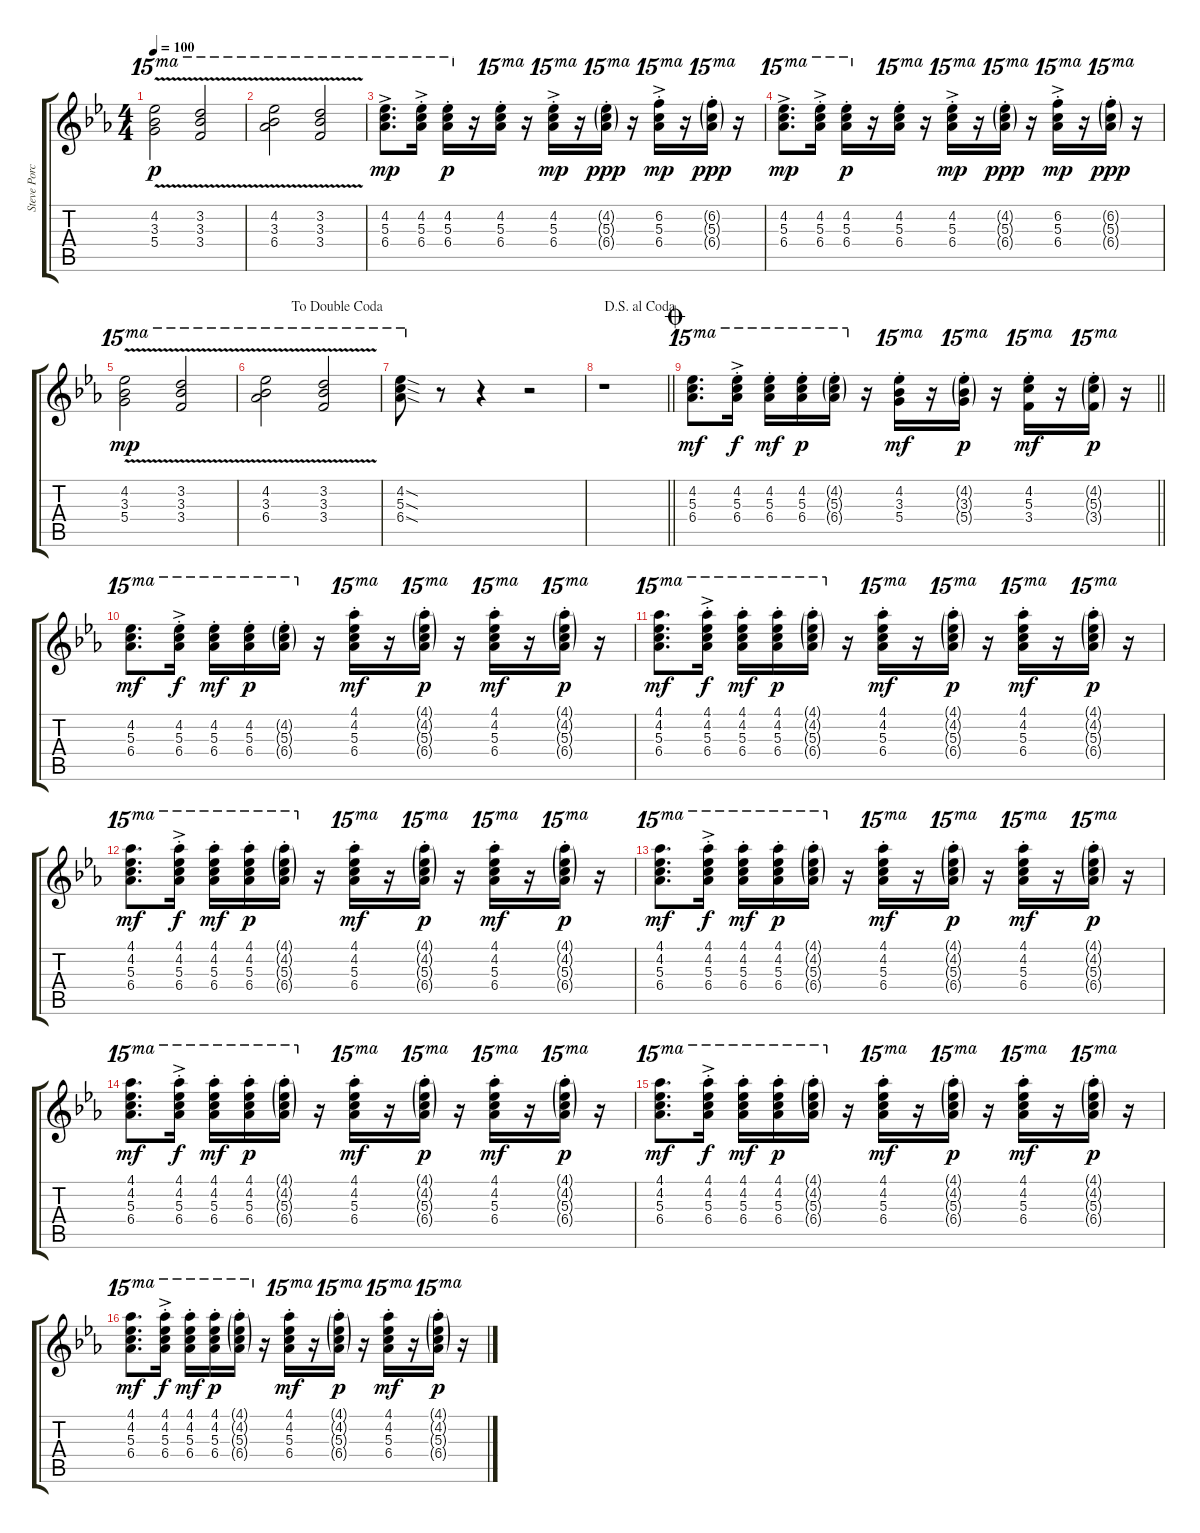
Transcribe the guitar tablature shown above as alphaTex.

\track ("Steve Porcaro-3" "Steve Porc") {instrument rockorgan}
\staff {score tabs}
\tuning (E7 B6 G6 D6 A5 E5) {hide}
\ts (4 4)
\tempo 100
\clef g2
\ks eb
(4.2{v} 3.3{v} 5.4{v}).2{ot 15ma dy p} (3.2{v} 3.3{v} 3.4{v}).2{ot 15ma} |
(4.2{v} 3.3{v} 6.4{v}).2{ot 15ma} (3.2{v} 3.3{v} 3.4{v}).2{ot 15ma} |
(4.2{ac} 5.3{ac} 6.4{ac}).8{d ot 15ma dy mp} (4.2{ac st} 5.3{ac st} 6.4{ac st}).16{ot 15ma} (4.2{st} 5.3{st} 6.4{st}).16{ot 15ma dy p} r.16 (4.2{st} 5.3{st} 6.4{st}).16{ot 15ma} r.16 (4.2{ac st} 5.3{ac st} 6.4{ac st}).16{ot 15ma dy mp} r.16 (4.2{g st} 5.3{g st} 6.4{g st}).16{ot 15ma dy ppp} r.16 (6.2{ac st} 5.3{ac st} 6.4{ac st}).16{ot 15ma dy mp} r.16 (6.2{g st} 5.3{g st} 6.4{g st}).16{ot 15ma dy ppp} r.16 |
(4.2{ac} 5.3{ac} 6.4{ac}).8{d ot 15ma dy mp} (4.2{ac st} 5.3{ac st} 6.4{ac st}).16{ot 15ma} (4.2{st} 5.3{st} 6.4{st}).16{ot 15ma dy p} r.16 (4.2{st} 5.3{st} 6.4{st}).16{ot 15ma} r.16 (4.2{ac st} 5.3{ac st} 6.4{ac st}).16{ot 15ma dy mp} r.16 (4.2{g st} 5.3{g st} 6.4{g st}).16{ot 15ma dy ppp} r.16 (6.2{ac st} 5.3{ac st} 6.4{ac st}).16{ot 15ma dy mp} r.16 (6.2{g st} 5.3{g st} 6.4{g st}).16{ot 15ma dy ppp} r.16 |
(4.2{v} 3.3{v} 5.4{v}).2{ot 15ma dy mp} (3.2{v} 3.3{v} 3.4{v}).2{ot 15ma} |
\jump dadoublecoda
(4.2{v} 3.3{v} 6.4{v}).2{ot 15ma} (3.2{v} 3.3{v} 3.4{v}).2{ot 15ma} |
(4.2{sod} 5.3{sod} 6.4{sod}).8{ot 15ma} r.8 r.4 r.2 |
\jump dalsegnoalcoda
\barLineRight lightlight
r.1 |
\jump coda
\barLineRight lightlight
(4.2 5.3 6.4).8{d ot 15ma dy mf} (4.2{ac st} 5.3{ac st} 6.4{ac st}).16{ot 15ma dy f} (4.2{st} 5.3{st} 6.4{st}).16{ot 15ma dy mf} (4.2{st} 5.3{st} 6.4{st}).16{ot 15ma dy p} (4.2{g st} 5.3{g st} 6.4{g st}).16{ot 15ma} r.16 (4.2{st} 3.3{st} 5.4{st}).16{ot 15ma dy mf} r.16 (4.2{g st} 3.3{g st} 5.4{g st}).16{ot 15ma dy p} r.16 (4.2{st} 5.3{st} 3.4{st}).16{ot 15ma dy mf} r.16 (4.2{g st} 5.3{g st} 3.4{g st}).16{ot 15ma dy p} r.16 |
(4.2 5.3 6.4).8{d ot 15ma dy mf} (4.2{ac st} 5.3{ac st} 6.4{ac st}).16{ot 15ma dy f} (4.2{st} 5.3{st} 6.4{st}).16{ot 15ma dy mf} (4.2{st} 5.3{st} 6.4{st}).16{ot 15ma dy p} (4.2{g st} 5.3{g st} 6.4{g st}).16{ot 15ma} r.16 (4.1{st} 4.2{st} 5.3{st} 6.4{st}).16{ot 15ma dy mf} r.16 (4.1{g st} 4.2{g st} 5.3{g st} 6.4{g st}).16{ot 15ma dy p} r.16 (4.1{st} 4.2{st} 5.3{st} 6.4{st}).16{ot 15ma dy mf} r.16 (4.1{g st} 4.2{g st} 5.3{g st} 6.4{g st}).16{ot 15ma dy p} r.16 |
(4.1 4.2 5.3 6.4).8{d ot 15ma dy mf} (4.1{ac st} 4.2{ac st} 5.3{ac st} 6.4{ac st}).16{ot 15ma dy f} (4.1{st} 4.2{st} 5.3{st} 6.4{st}).16{ot 15ma dy mf} (4.1{st} 4.2{st} 5.3{st} 6.4{st}).16{ot 15ma dy p} (4.1{g st} 4.2{g st} 5.3{g st} 6.4{g st}).16{ot 15ma} r.16 (4.1{st} 4.2{st} 5.3{st} 6.4{st}).16{ot 15ma dy mf} r.16 (4.1{g st} 4.2{g st} 5.3{g st} 6.4{g st}).16{ot 15ma dy p} r.16 (4.1{st} 4.2{st} 5.3{st} 6.4{st}).16{ot 15ma dy mf} r.16 (4.1{g st} 4.2{g st} 5.3{g st} 6.4{g st}).16{ot 15ma dy p} r.16 |
(4.1 4.2 5.3 6.4).8{d ot 15ma dy mf} (4.1{ac st} 4.2{ac st} 5.3{ac st} 6.4{ac st}).16{ot 15ma dy f} (4.1{st} 4.2{st} 5.3{st} 6.4{st}).16{ot 15ma dy mf} (4.1{st} 4.2{st} 5.3{st} 6.4{st}).16{ot 15ma dy p} (4.1{g st} 4.2{g st} 5.3{g st} 6.4{g st}).16{ot 15ma} r.16 (4.1{st} 4.2{st} 5.3{st} 6.4{st}).16{ot 15ma dy mf} r.16 (4.1{g st} 4.2{g st} 5.3{g st} 6.4{g st}).16{ot 15ma dy p} r.16 (4.1{st} 4.2{st} 5.3{st} 6.4{st}).16{ot 15ma dy mf} r.16 (4.1{g st} 4.2{g st} 5.3{g st} 6.4{g st}).16{ot 15ma dy p} r.16 |
(4.1 4.2 5.3 6.4).8{d ot 15ma dy mf} (4.1{ac st} 4.2{ac st} 5.3{ac st} 6.4{ac st}).16{ot 15ma dy f} (4.1{st} 4.2{st} 5.3{st} 6.4{st}).16{ot 15ma dy mf} (4.1{st} 4.2{st} 5.3{st} 6.4{st}).16{ot 15ma dy p} (4.1{g st} 4.2{g st} 5.3{g st} 6.4{g st}).16{ot 15ma} r.16 (4.1{st} 4.2{st} 5.3{st} 6.4{st}).16{ot 15ma dy mf} r.16 (4.1{g st} 4.2{g st} 5.3{g st} 6.4{g st}).16{ot 15ma dy p} r.16 (4.1{st} 4.2{st} 5.3{st} 6.4{st}).16{ot 15ma dy mf} r.16 (4.1{g st} 4.2{g st} 5.3{g st} 6.4{g st}).16{ot 15ma dy p} r.16 |
(4.1 4.2 5.3 6.4).8{d ot 15ma dy mf} (4.1{ac st} 4.2{ac st} 5.3{ac st} 6.4{ac st}).16{ot 15ma dy f} (4.1{st} 4.2{st} 5.3{st} 6.4{st}).16{ot 15ma dy mf} (4.1{st} 4.2{st} 5.3{st} 6.4{st}).16{ot 15ma dy p} (4.1{g st} 4.2{g st} 5.3{g st} 6.4{g st}).16{ot 15ma} r.16 (4.1{st} 4.2{st} 5.3{st} 6.4{st}).16{ot 15ma dy mf} r.16 (4.1{g st} 4.2{g st} 5.3{g st} 6.4{g st}).16{ot 15ma dy p} r.16 (4.1{st} 4.2{st} 5.3{st} 6.4{st}).16{ot 15ma dy mf} r.16 (4.1{g st} 4.2{g st} 5.3{g st} 6.4{g st}).16{ot 15ma dy p} r.16 |
(4.1 4.2 5.3 6.4).8{d ot 15ma dy mf} (4.1{ac st} 4.2{ac st} 5.3{ac st} 6.4{ac st}).16{ot 15ma dy f} (4.1{st} 4.2{st} 5.3{st} 6.4{st}).16{ot 15ma dy mf} (4.1{st} 4.2{st} 5.3{st} 6.4{st}).16{ot 15ma dy p} (4.1{g st} 4.2{g st} 5.3{g st} 6.4{g st}).16{ot 15ma} r.16 (4.1{st} 4.2{st} 5.3{st} 6.4{st}).16{ot 15ma dy mf} r.16 (4.1{g st} 4.2{g st} 5.3{g st} 6.4{g st}).16{ot 15ma dy p} r.16 (4.1{st} 4.2{st} 5.3{st} 6.4{st}).16{ot 15ma dy mf} r.16 (4.1{g st} 4.2{g st} 5.3{g st} 6.4{g st}).16{ot 15ma dy p} r.16 |
(4.1 4.2 5.3 6.4).8{d ot 15ma dy mf} (4.1{ac st} 4.2{ac st} 5.3{ac st} 6.4{ac st}).16{ot 15ma dy f} (4.1{st} 4.2{st} 5.3{st} 6.4{st}).16{ot 15ma dy mf} (4.1{st} 4.2{st} 5.3{st} 6.4{st}).16{ot 15ma dy p} (4.1{g st} 4.2{g st} 5.3{g st} 6.4{g st}).16{ot 15ma} r.16 (4.1{st} 4.2{st} 5.3{st} 6.4{st}).16{ot 15ma dy mf} r.16 (4.1{g st} 4.2{g st} 5.3{g st} 6.4{g st}).16{ot 15ma dy p} r.16 (4.1{st} 4.2{st} 5.3{st} 6.4{st}).16{ot 15ma dy mf} r.16 (4.1{g st} 4.2{g st} 5.3{g st} 6.4{g st}).16{ot 15ma dy p} r.16
